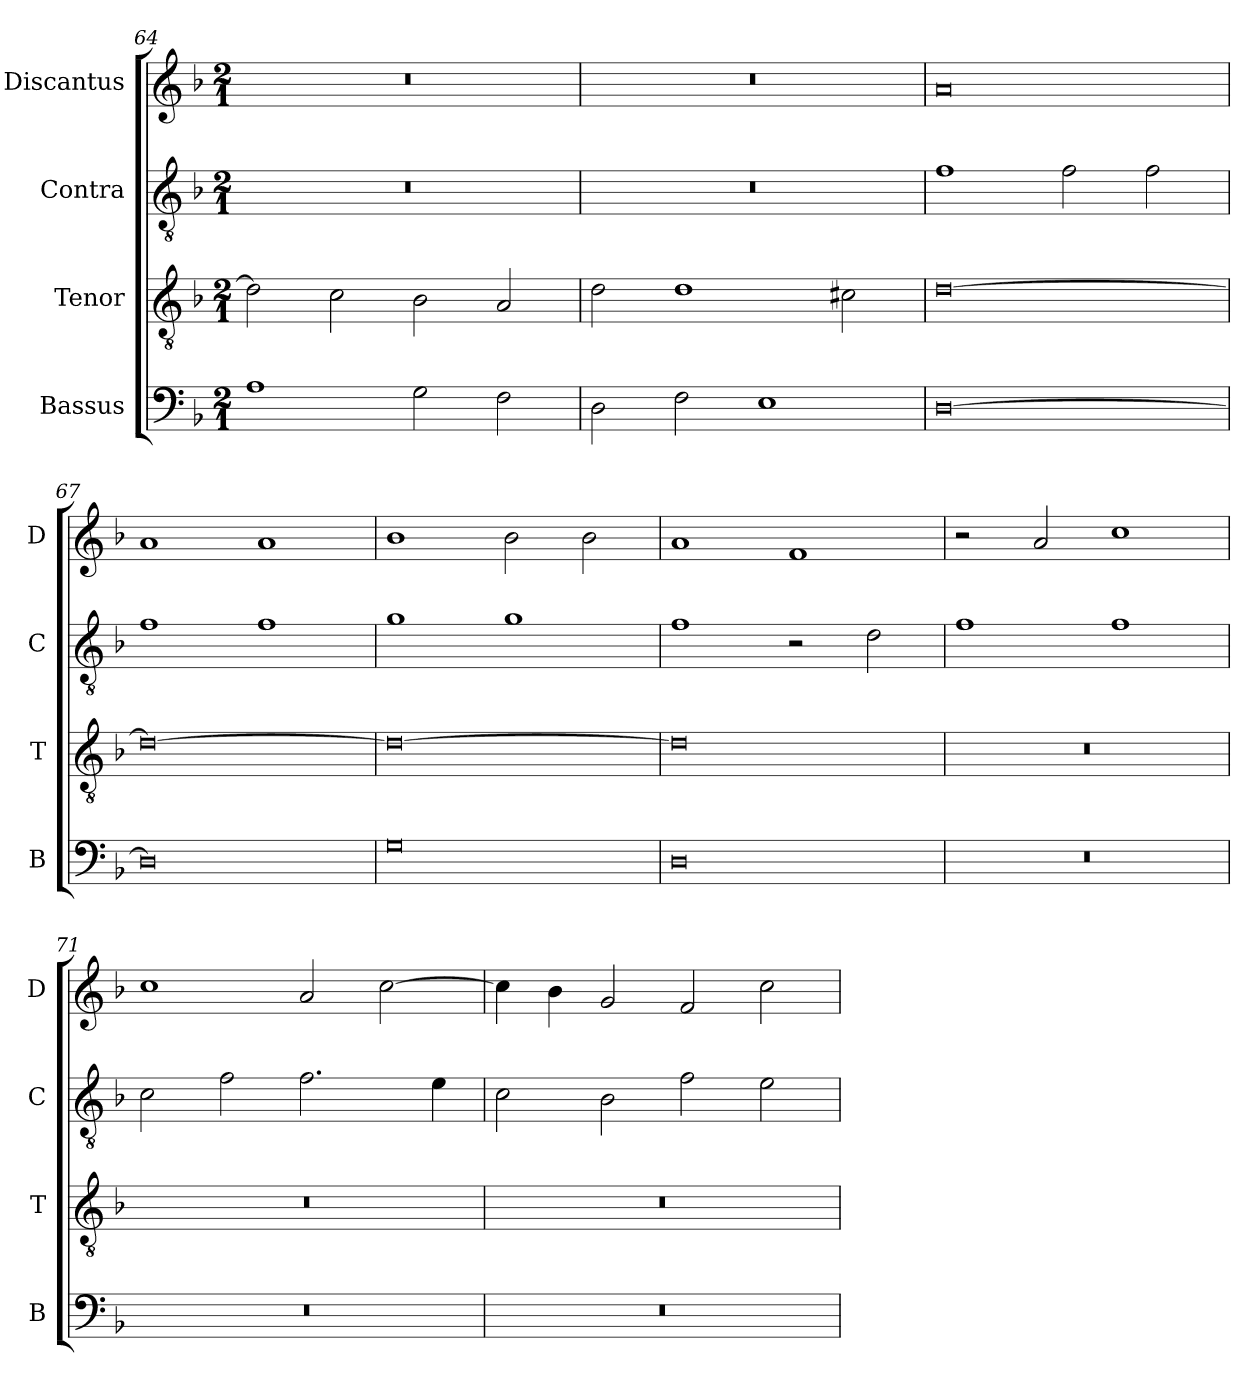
**kern	**kern	**kern	**kern
*part4	*part3	*part2	*part1
*staff4	*staff3	*staff2	*staff1
*I"Bassus	*I"Tenor	*I"Contra	*I"Discantus
*I'B	*I'T	*I'C	*I'D
*clefF4	*clefGv2	*clefGv2	*clefG2
*k[b-]	*k[b-]	*k[b-]	*k[b-]
*M2/1	*M2/1	*M2/1	*M2/1
=64	=64	=64	=64
1A	2d\]	0r	0r
.	2c\	.	.
2G\	2B-\	.	.
2F\	2A/	.	.
=65	=65	=65	=65
2D\	2d\	0r	0r
2F\	1d	.	.
1E	.	.	.
.	2c#X\	.	.
=66	=66	=66	=66
[0D	[0d	1f	0a
.	.	2f\	.
.	.	2f\	.
=67	=67	=67	=67
0D]	0d_	1f	1a
.	.	1f	1a
=68	=68	=68	=68
0G	0d_	1g	1b-
.	.	1g	2b-\
.	.	.	2b-\
=69	=69	=69	=69
0D	0d]	1f	1a
.	.	2r	1f
.	.	2d\	.
=70	=70	=70	=70
0r	0r	1f	2r
.	.	.	2a/
.	.	1f	1cc
=71	=71	=71	=71
0r	0r	2c\	1cc
.	.	2f\	.
.	.	2.f\	2a/
.	.	.	[2cc\
.	.	4e\	.
=72	=72	=72	=72
0r	0r	2c\	4cc\]
.	.	.	4b-\
.	.	2B-\	2g/
.	.	2f\	2f/
.	.	2e\	2cc\
=	=	=	=
*-	*-	*-	*-
